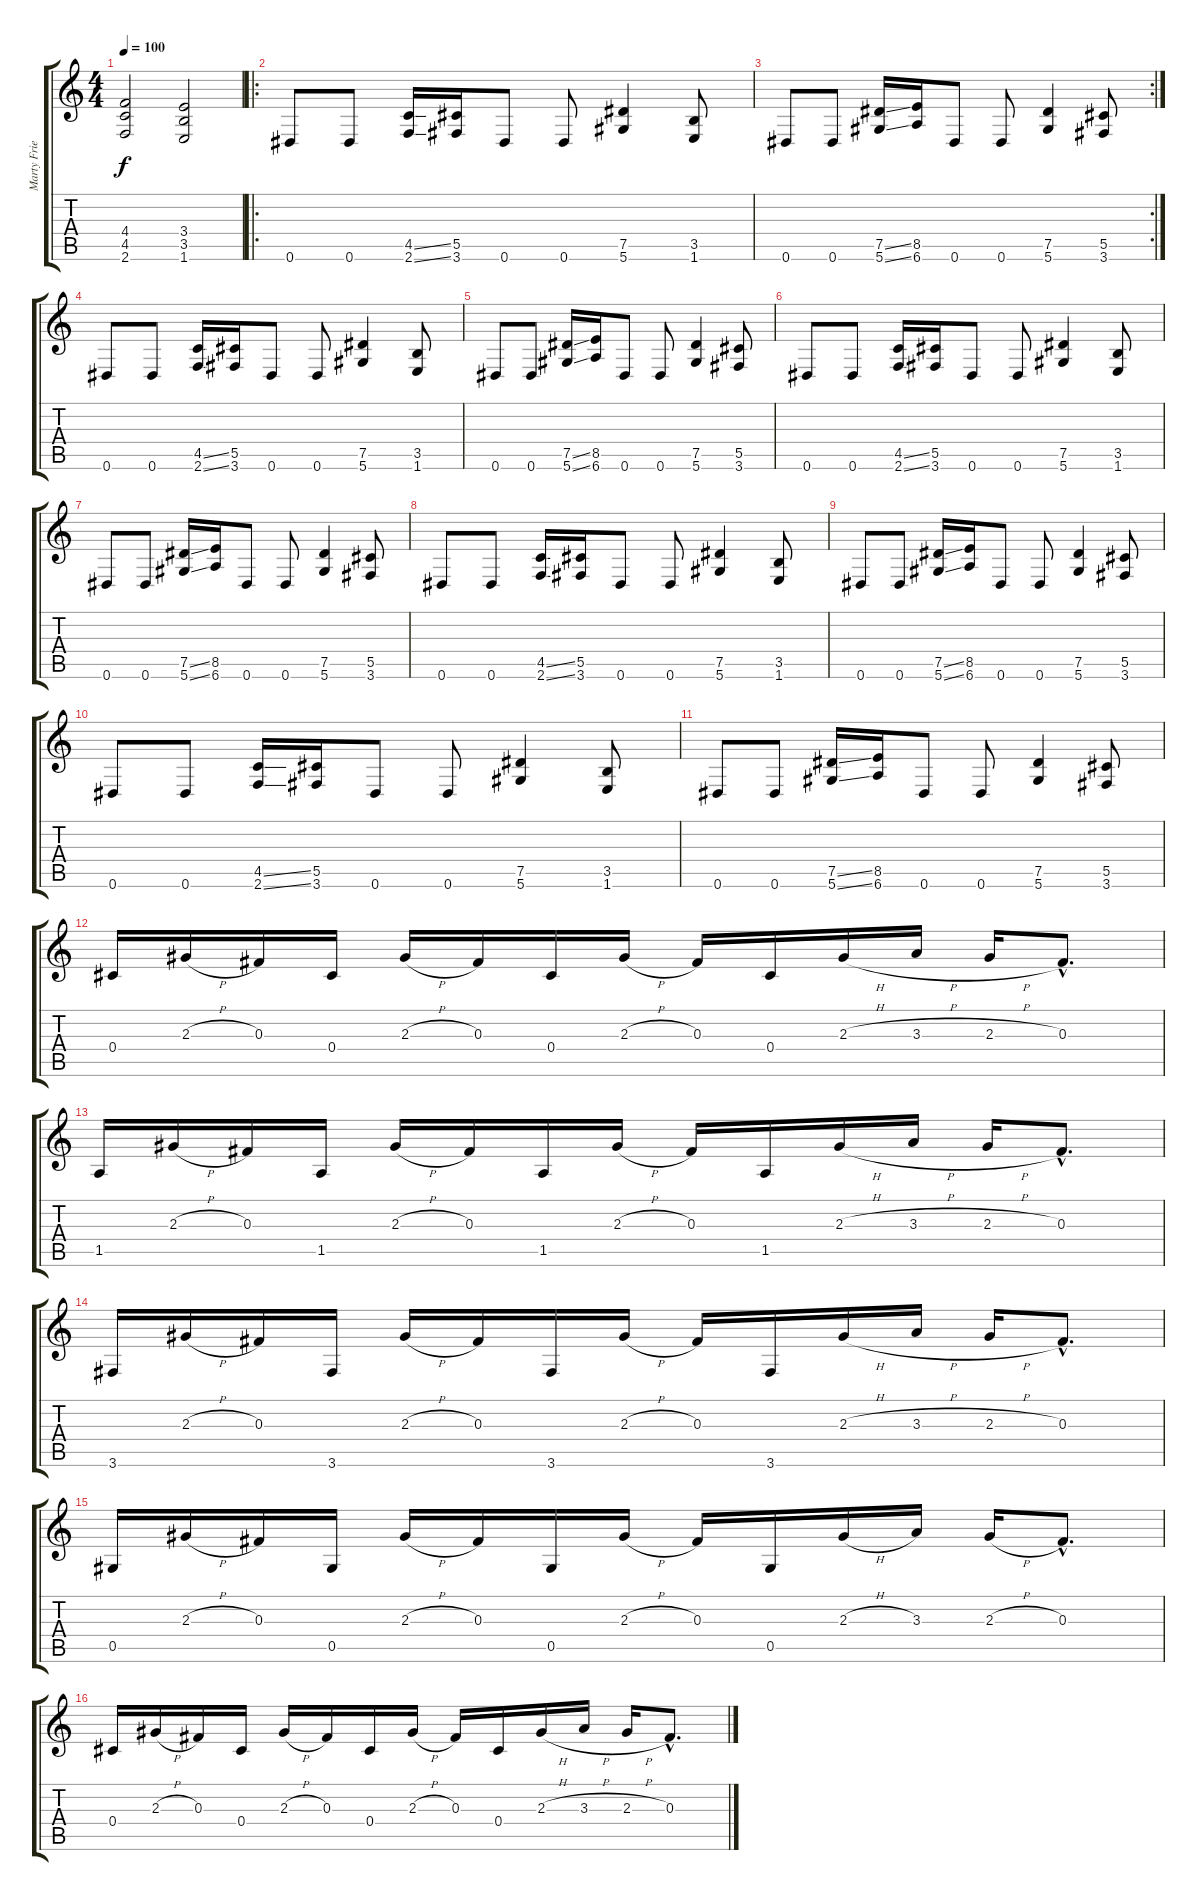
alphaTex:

\track ("Marty Friedman" "Marty Frie") {instrument distortionguitar}
\staff {score tabs}
\tuning (Eb4 Bb3 Gb3 Db3 Ab2 Eb2) {hide}
\ts (4 4)
\tempo 100
\clef g2
\ks c
(4.4 4.5 2.6).2{dy f instrument distortionguitar} (3.4 3.5 1.6).2 |
\ro
0.6.8 0.6.8 (4.5{ss} 2.6{ss}).16 (5.5 3.6).16 0.6.8 0.6.8 (7.5 5.6).4 (3.5 1.6).8 |
\rc 2
0.6.8 0.6.8 (7.5{ss} 5.6{ss}).16 (8.5 6.6).16 0.6.8 0.6.8 (7.5 5.6).4 (5.5 3.6).8 |
0.6.8 0.6.8 (4.5{ss} 2.6{ss}).16 (5.5 3.6).16 0.6.8 0.6.8 (7.5 5.6).4 (3.5 1.6).8 |
0.6.8 0.6.8 (7.5{ss} 5.6{ss}).16 (8.5 6.6).16 0.6.8 0.6.8 (7.5 5.6).4 (5.5 3.6).8 |
0.6.8 0.6.8 (4.5{ss} 2.6{ss}).16 (5.5 3.6).16 0.6.8 0.6.8 (7.5 5.6).4 (3.5 1.6).8 |
0.6.8 0.6.8 (7.5{ss} 5.6{ss}).16 (8.5 6.6).16 0.6.8 0.6.8 (7.5 5.6).4 (5.5 3.6).8 |
0.6.8 0.6.8 (4.5{ss} 2.6{ss}).16 (5.5 3.6).16 0.6.8 0.6.8 (7.5 5.6).4 (3.5 1.6).8 |
0.6.8 0.6.8 (7.5{ss} 5.6{ss}).16 (8.5 6.6).16 0.6.8 0.6.8 (7.5 5.6).4 (5.5 3.6).8 |
0.6.8 0.6.8 (4.5{ss} 2.6{ss}).16 (5.5 3.6).16 0.6.8 0.6.8 (7.5 5.6).4 (3.5 1.6).8 |
0.6.8 0.6.8 (7.5{ss} 5.6{ss}).16 (8.5 6.6).16 0.6.8 0.6.8 (7.5 5.6).4 (5.5 3.6).8 |
0.4.16 2.3{h}.16 0.3.16 0.4.16 2.3{h}.16 0.3.16 0.4.16 2.3{h}.16 0.3.16 0.4.16 2.3{h}.16 3.3{h}.16 2.3{h}.16 0.3{hac}.8{d} |
1.5.16 2.3{h}.16 0.3.16 1.5.16 2.3{h}.16 0.3.16 1.5.16 2.3{h}.16 0.3.16 1.5.16 2.3{h}.16 3.3{h}.16 2.3{h}.16 0.3{hac}.8{d} |
3.6.16 2.3{h}.16 0.3.16 3.6.16 2.3{h}.16 0.3.16 3.6.16 2.3{h}.16 0.3.16 3.6.16 2.3{h}.16 3.3{h}.16 2.3{h}.16 0.3{hac}.8{d} |
0.5.16 2.3{h}.16 0.3.16 0.5.16 2.3{h}.16 0.3.16 0.5.16 2.3{h}.16 0.3.16 0.5.16 2.3{h}.16 3.3.16 2.3{h}.16 0.3{hac}.8{d} |
0.4.16 2.3{h}.16 0.3.16 0.4.16 2.3{h}.16 0.3.16 0.4.16 2.3{h}.16 0.3.16 0.4.16 2.3{h}.16 3.3{h}.16 2.3{h}.16 0.3{hac}.8{d}
